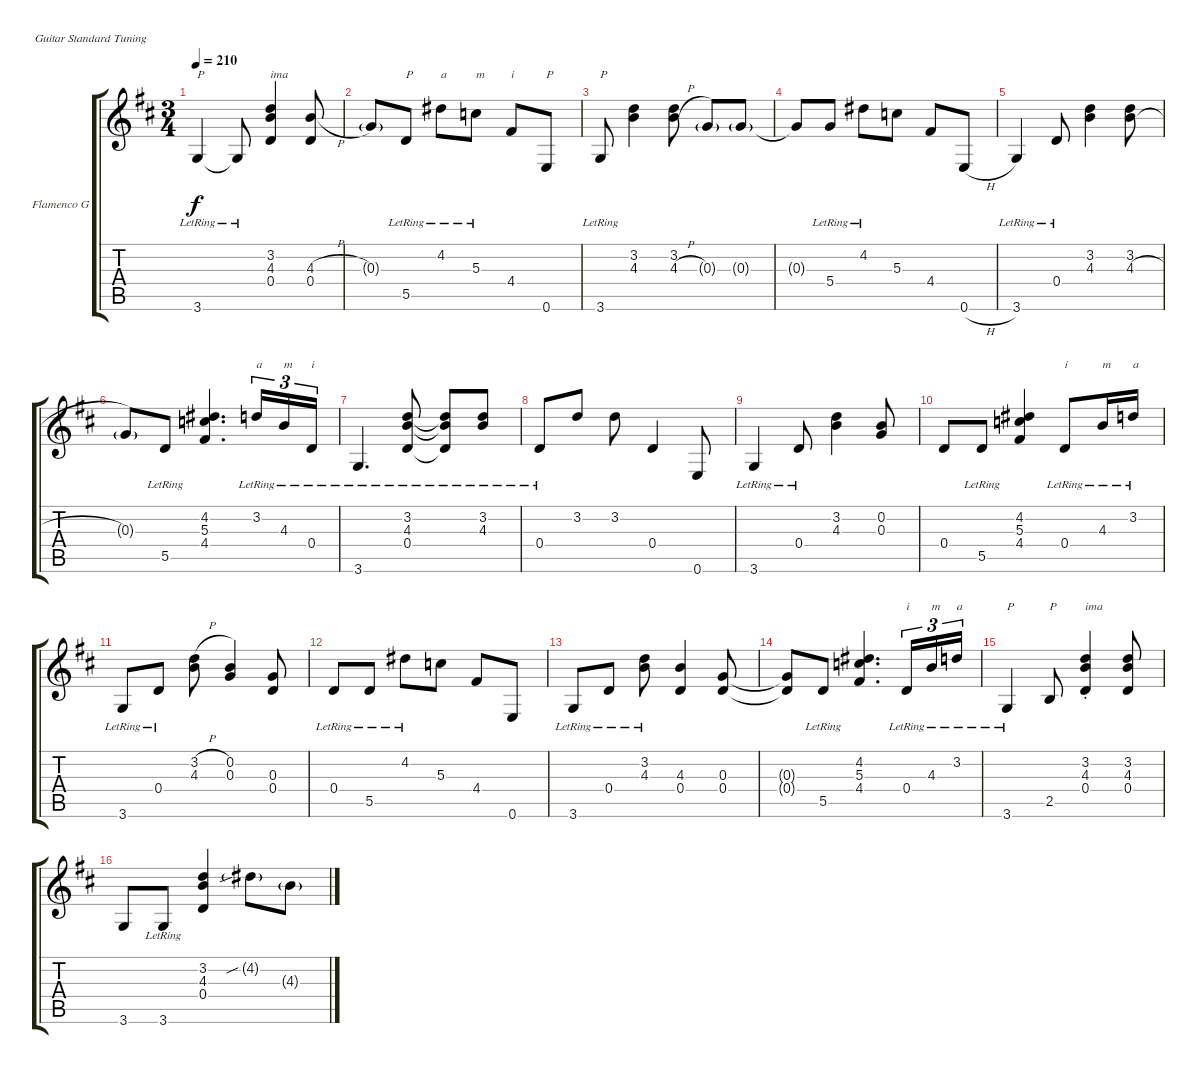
\defaultSystemsLayout 4
\bracketExtendMode groupsimilarinstruments
\firstSystemTrackNameOrientation horizontal
\otherSystemsTrackNameOrientation horizontal
\track ("Flamenco Guitar" "Flamenco G") {instrument acousticguitarnylon}
\staff {score tabs}
\tuning (E4 B3 G3 D3 A2 E2)
\ts (3 4)
\tempo 210
\clef g2
\scale
0.241207
\ks d
3.6{lr}.4{txt "P" dy f instrument acousticguitarnylon} 3.6{lr t}.8 (0.4 3.2 4.3).4{txt "ima"} (4.3{h} 0.4).8 |
\scale
0.21469 0.3{g}.8 5.5{lr}.8{txt "P"} 4.2{lr}.8{txt "a"} 5.3{lr}.8{txt "m"} 4.4.8{txt "i"} 0.6.8{txt "P"} |
\scale
0.196361 3.6{lr}.8{txt "P"} (3.2 4.3).4 (3.2 4.3{h}).8 0.3{g}.8 0.3{g}.8 |
\scale
0.195464 0.3{t}.8 5.4{lr}.8 4.2{lr}.8 5.3.8 4.4.8 0.6{h}.8 |
\scale
0.152299 3.6{lr}.4 0.4{lr}.8 (4.3 3.2).4 (3.2 4.3{h}).8 |
\scale
0.255083 0.3{g}.8 5.5{lr}.8 (4.4 5.3 4.2).4{d} 3.2{lr}.16{tu (3 2) txt "a"} 4.3{lr}.16{tu (3 2) txt "m"} 0.4{lr}.16{tu (3 2) txt "i"} |
\scale
0.159242 3.6{lr}.4{d} (3.2 4.3 0.4{lr}).8 (0.4{lr t} 4.3{t} 3.2{t}).8 (3.2{lr} 4.3{lr}).8 |
\scale
0.150649 0.4{lr}.8 3.2.8 3.2.8 0.4.4 0.6.8 |
\scale
0.173512 3.6{lr}.4 0.4{lr}.8 (4.3 3.2).4 (0.3 0.2).8 |
\scale
0.262165 0.4.8 5.5{lr}.8 (4.4 5.3 4.2).4 0.4{lr}.8{txt "i"} 4.3{lr}.16{txt "m"} 3.2{lr}.16{txt "a"} |
3.6{lr}.8 0.4{lr}.8 (4.3{h} 3.2{h}).8 (0.2 0.3).4 (0.3 0.4).8 |
0.4{lr}.8 5.5{lr}.8 4.2{lr}.8 5.3.8 4.4.8 0.6.8 |
3.6{lr}.8 0.4{lr}.8 (4.3{lr} 3.2{lr}).8 (4.3 0.4).4 (0.3 0.4).8 |
(0.4{t} 0.3{t}).8 5.5{lr}.8 (4.4 5.3 4.2).4{d} 0.4{lr}.16{tu (3 2) txt "i"} 4.3{lr}.16{tu (3 2) txt "m"} 3.2{lr}.16{tu (3 2) txt "a"} |
3.6{lr}.4{txt "P"} 2.5.8{txt "P"} (0.4{st} 4.3{st} 3.2{st}).4{txt "ima"} (3.2 4.3 0.4).8 |
3.6.8 3.6{lr}.8 (0.4 4.3 3.2).4 4.2{sib g}.8 4.3{g}.8
